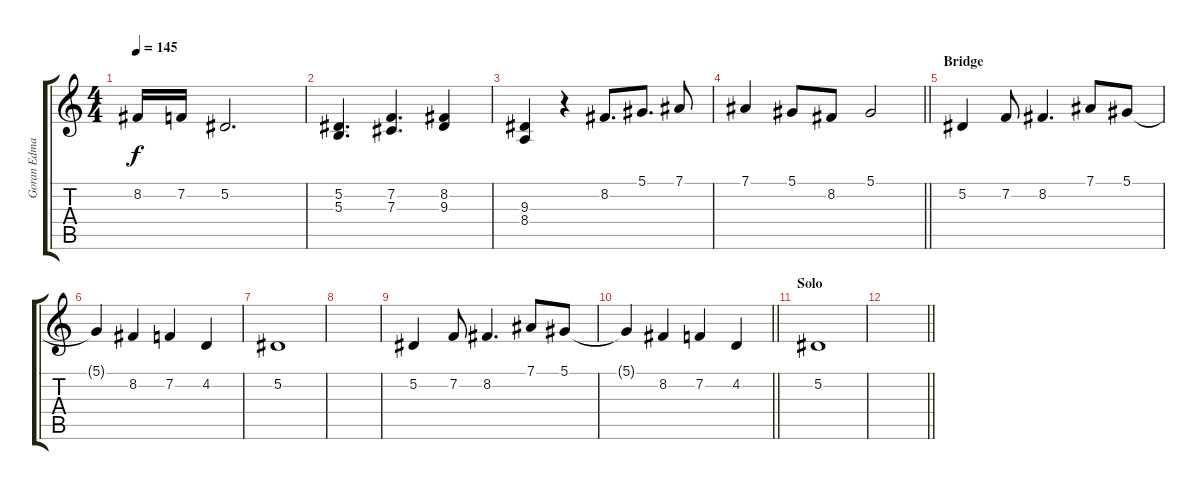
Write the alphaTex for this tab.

\track ("Goran Edman" "Goran Edma") {instrument lead2sawtooth}
\staff {score tabs}
\tuning (Eb4 Bb3 Gb3 Db3 Ab2 Eb2) {hide}
\ts (4 4)
\tempo 145
\clef g2
\ks c
8.2.16{dy f} 7.2.16 5.2.2{d} |
(5.2 5.3).4{d} (7.2 7.3).4{d} (8.2 9.3).4 |
(9.3 8.4).4 r.4 8.2.8{d} 5.1.8{d} 7.1.8 |
\barLineRight lightlight
7.1.4 5.1.8 8.2.8 5.1.2 |
\section ("" "Bridge")
5.2.4 7.2.8 8.2.4{d} 7.1.8 5.1.8 |
5.1{t}.4 8.2.4 7.2.4 4.2.4 |
5.2.1 |
|
5.2.4 7.2.8 8.2.4{d} 7.1.8 5.1.8 |
\barLineRight lightlight
5.1{t}.4 8.2.4 7.2.4 4.2.4 |
\section ("" "Solo")
5.2.1 |
\barLineRight lightlight
